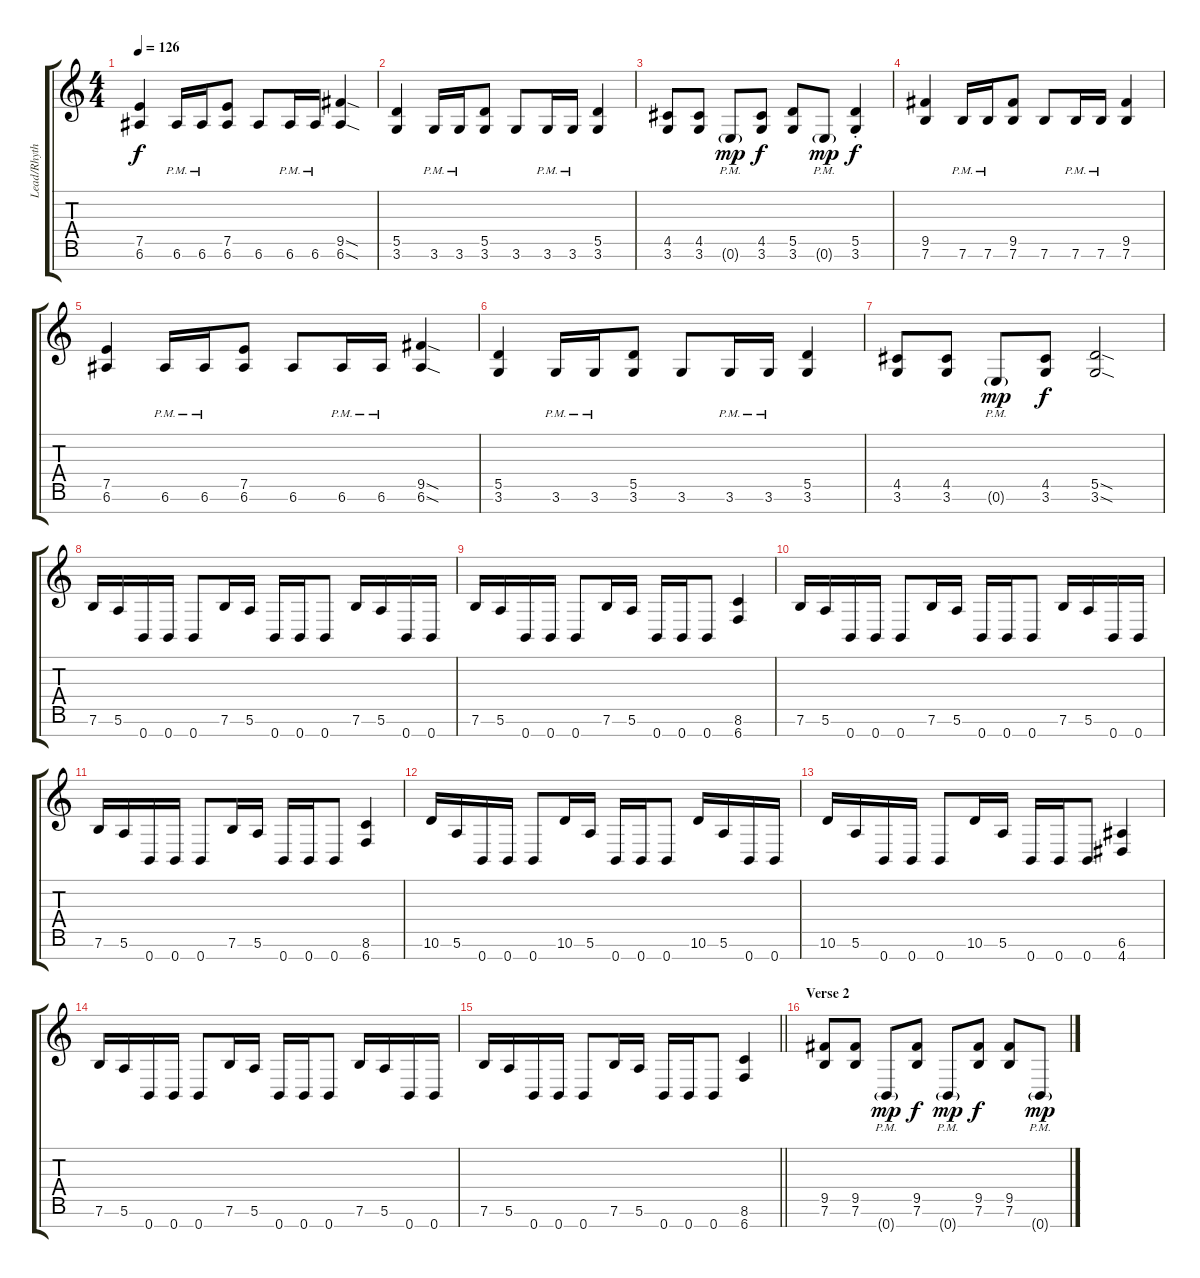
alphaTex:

\track ("Lead/Rhythm" "Lead/Rhyth") {instrument distortionguitar}
\staff {score tabs}
\tuning (E4 B3 G3 D3 A2 E2 B1) {hide}
\ts (4 4)
\tempo 126
\clef g2
\ks c
(7.5 6.6).4{dy f} 6.6{pm}.16 6.6{pm}.16 (7.5 6.6).8 6.6.8 6.6{pm}.16 6.6{pm}.16 (9.5{sod} 6.6{sod}).4 |
(5.5 3.6).4 3.6{pm}.16 3.6{pm}.16 (5.5 3.6).8 3.6.8 3.6{pm}.16 3.6{pm}.16 (5.5 3.6).4 |
(4.5 3.6).8 (4.5 3.6).8 0.6{g pm}.8{dy mp} (4.5 3.6).8{dy f} (5.5 3.6).8 0.6{g pm}.8{dy mp} (5.5{st} 3.6{st}).4{dy f} |
(9.5 7.6).4 7.6{pm}.16 7.6{pm}.16 (9.5 7.6).8 7.6.8 7.6{pm}.16 7.6{pm}.16 (9.5 7.6).4 |
(7.5 6.6).4 6.6{pm}.16 6.6{pm}.16 (7.5 6.6).8 6.6.8 6.6{pm}.16 6.6{pm}.16 (9.5{sod} 6.6{sod}).4 |
(5.5 3.6).4 3.6{pm}.16 3.6{pm}.16 (5.5 3.6).8 3.6.8 3.6{pm}.16 3.6{pm}.16 (5.5 3.6).4 |
(4.5 3.6).8 (4.5 3.6).8 0.6{g pm}.8{dy mp} (4.5 3.6).8{dy f} (5.5{sod} 3.6{sod}).2 |
7.6.16 5.6.16 0.7.16 0.7.16 0.7.8 7.6.16 5.6.16 0.7.16 0.7.16 0.7.8 7.6.16 5.6.16 0.7.16 0.7.16 |
7.6.16 5.6.16 0.7.16 0.7.16 0.7.8 7.6.16 5.6.16 0.7.16 0.7.16 0.7.8 (8.6 6.7).4 |
7.6.16 5.6.16 0.7.16 0.7.16 0.7.8 7.6.16 5.6.16 0.7.16 0.7.16 0.7.8 7.6.16 5.6.16 0.7.16 0.7.16 |
7.6.16 5.6.16 0.7.16 0.7.16 0.7.8 7.6.16 5.6.16 0.7.16 0.7.16 0.7.8 (8.6 6.7).4 |
10.6.16 5.6.16 0.7.16 0.7.16 0.7.8 10.6.16 5.6.16 0.7.16 0.7.16 0.7.8 10.6.16 5.6.16 0.7.16 0.7.16 |
10.6.16 5.6.16 0.7.16 0.7.16 0.7.8 10.6.16 5.6.16 0.7.16 0.7.16 0.7.8 (6.6 4.7).4 |
7.6.16 5.6.16 0.7.16 0.7.16 0.7.8 7.6.16 5.6.16 0.7.16 0.7.16 0.7.8 7.6.16 5.6.16 0.7.16 0.7.16 |
\barLineRight lightlight
7.6.16 5.6.16 0.7.16 0.7.16 0.7.8 7.6.16 5.6.16 0.7.16 0.7.16 0.7.8 (8.6 6.7).4 |
\section ("" "Verse 2")
(9.5 7.6).8 (9.5 7.6).8 0.7{g pm}.8{dy mp} (9.5 7.6).8{dy f} 0.7{g pm}.8{dy mp} (9.5 7.6).8{dy f} (9.5 7.6).8 0.7{g pm}.8{dy mp}
